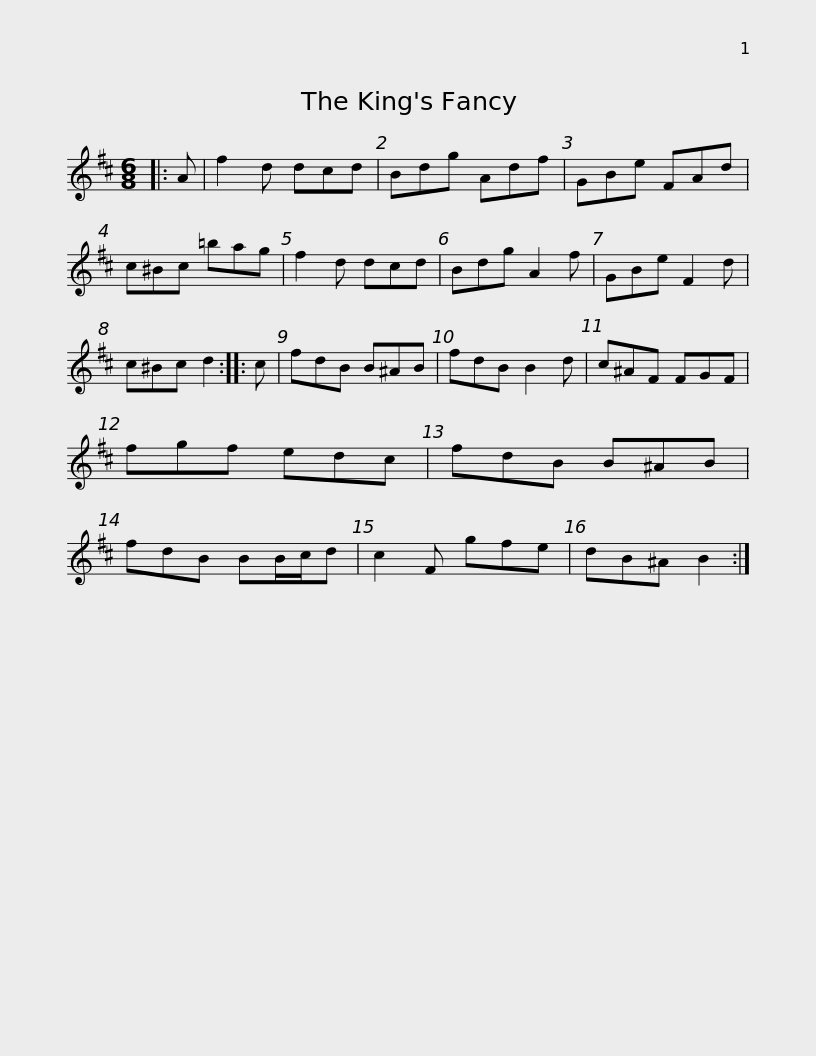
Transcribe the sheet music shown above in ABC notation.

X:1
L:1/8
M:6/8
I:linebreak $
K:D
V:1 treble
V:1
|: A | f2 d dcd | Bdg Adf | GBe FAd | c^Bc =bag | %5
 f2 d dcd | Bdg A2 f | GBe F2 d |$ c^Bc d2 :: c | %10
 fdB B^AB | fdB B2 d | c^AF FGF | fgf edc | fdB B^AB | %15
 fdB BB/c/d |$ c2 F gfe | dB^A B2 :| %18
